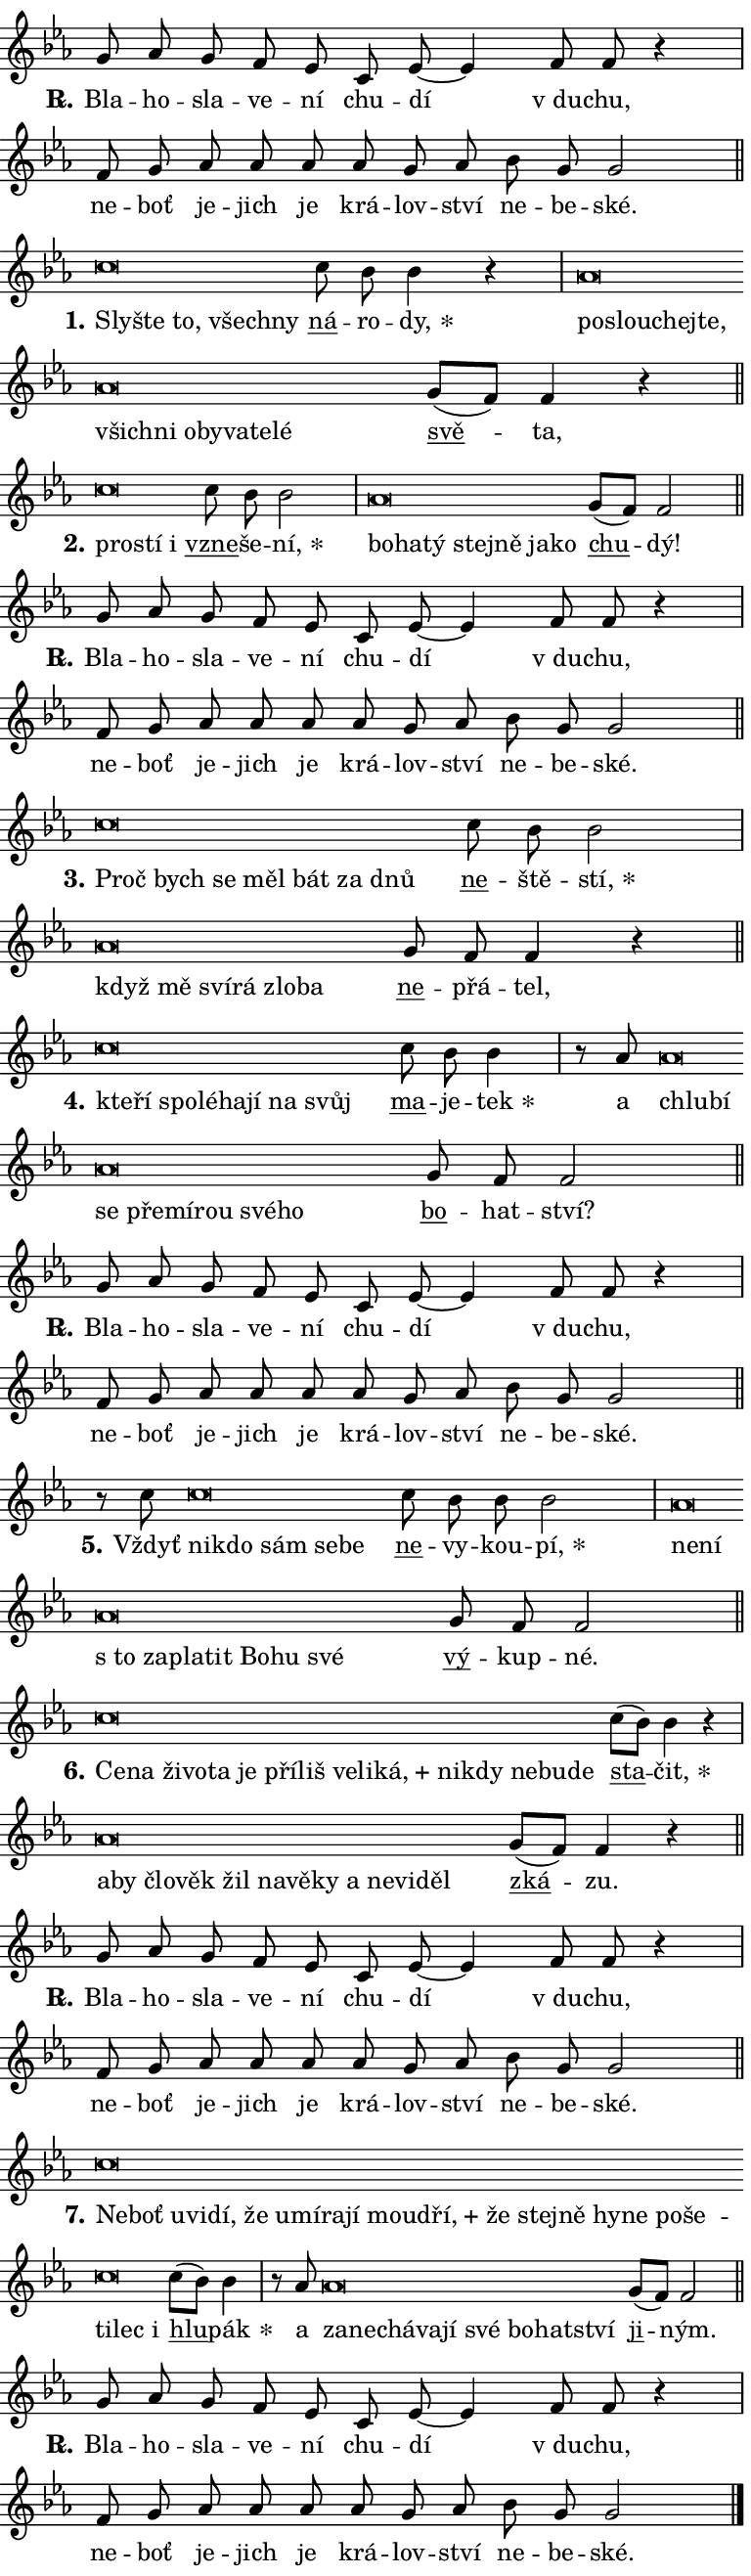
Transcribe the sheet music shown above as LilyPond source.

\version "2.24.0"
\header { tagline = "" }
\paper {
  indent = 0\cm
  top-margin = 0\cm
  right-margin = 0.13\cm % to fit lyric hyphens
  bottom-margin = 0\cm
  left-margin = 0\cm
  paper-width = 13\cm
  page-breaking = #ly:one-page-breaking
  system-system-spacing.basic-distance = #11
  score-system-spacing.basic-distance = #11
  ragged-last = ##f
}


%% Author: Thomas Morley
%% https://lists.gnu.org/archive/html/lilypond-user/2020-05/msg00002.html
#(define (line-position grob)
"Returns position of @var[grob} in current system:
   @code{'start}, if at first time-step
   @code{'end}, if at last time-step
   @code{'middle} otherwise
"
  (let* ((col (ly:item-get-column grob))
         (ln (ly:grob-object col 'left-neighbor))
         (rn (ly:grob-object col 'right-neighbor))
         (col-to-check-left (if (ly:grob? ln) ln col))
         (col-to-check-right (if (ly:grob? rn) rn col))
         (break-dir-left
           (and
             (ly:grob-property col-to-check-left 'non-musical #f)
             (ly:item-break-dir col-to-check-left)))
         (break-dir-right
           (and
             (ly:grob-property col-to-check-right 'non-musical #f)
             (ly:item-break-dir col-to-check-right))))
        (cond ((eqv? 1 break-dir-left) 'start)
              ((eqv? -1 break-dir-right) 'end)
              (else 'middle))))

#(define (tranparent-at-line-position vctor)
  (lambda (grob)
  "Relying on @code{line-position} select the relevant enry from @var{vctor}.
Used to determine transparency,"
    (case (line-position grob)
      ((end) (not (vector-ref vctor 0)))
      ((middle) (not (vector-ref vctor 1)))
      ((start) (not (vector-ref vctor 2))))))

noteHeadBreakVisibility =
#(define-music-function (break-visibility)(vector?)
"Makes @code{NoteHead}s transparent relying on @var{break-visibility}"
#{
  \override NoteHead.transparent =
    #(tranparent-at-line-position break-visibility)
#})

#(define delete-ledgers-for-transparent-note-heads
  (lambda (grob)
    "Reads whether a @code{NoteHead} is transparent.
If so this @code{NoteHead} is removed from @code{'note-heads} from
@var{grob}, which is supposed to be @code{LedgerLineSpanner}.
As a result ledgers are not printed for this @code{NoteHead}"
    (let* ((nhds-array (ly:grob-object grob 'note-heads))
           (nhds-list
             (if (ly:grob-array? nhds-array)
                 (ly:grob-array->list nhds-array)
                 '()))
           ;; Relies on the transparent-property being done before
           ;; Staff.LedgerLineSpanner.after-line-breaking is executed.
           ;; This is fragile ...
           (to-keep
             (remove
               (lambda (nhd)
                 (ly:grob-property nhd 'transparent #f))
               nhds-list)))
      ;; TODO find a better method to iterate over grob-arrays, similiar
      ;; to filter/remove etc for lists
      ;; For now rebuilt from scratch
      (set! (ly:grob-object grob 'note-heads)  '())
      (for-each
        (lambda (nhd)
          (ly:pointer-group-interface::add-grob grob 'note-heads nhd))
        to-keep))))

squashNotes = {
  \override NoteHead.X-extent = #'(-0.2 . 0.2)
  \override NoteHead.Y-extent = #'(-0.75 . 0)
  \override NoteHead.stencil =
    #(lambda (grob)
       (let ((pos (ly:grob-property grob 'staff-position)))
         (begin
           (if (< pos -7) (display "ERROR: Lower brevis then expected\n") (display ""))
           (if (<= pos -6) ly:text-interface::print ly:note-head::print))))
}
unSquashNotes = {
  \revert NoteHead.X-extent
  \revert NoteHead.Y-extent
  \revert NoteHead.stencil
}

hideNotes = \noteHeadBreakVisibility #begin-of-line-visible
unHideNotes = \noteHeadBreakVisibility #all-visible

% work-around for resetting accidentals
% https://lilypond.org/doc/v2.23/Documentation/notation/displaying-rhythms#unmetered-music
cadenzaMeasure = {
  \cadenzaOff
  \partial 1024 s1024
  \cadenzaOn
}

#(define-markup-command (accent layout props text) (markup?)
  "Underline accented syllable"
  (interpret-markup layout props
    #{\markup \override #'(offset . 4.3) \underline { #text }#}))

responsum = \markup \concat {
  "R" \hspace #-1.05 \path #0.1 #'((moveto 0 0.07) (lineto 0.9 0.8)) \hspace #0.05 "."
}

spaceSize = #0.6828661417322834 % exact space size for TeX Gyre Schola

\layout {
  \context {
    \Staff
    \remove "Time_signature_engraver"
    \override LedgerLineSpanner.after-line-breaking = #delete-ledgers-for-transparent-note-heads
  }
  \context {
    \Lyrics {
      \override LyricSpace.minimum-distance = \spaceSize
      \override LyricText.font-name = #"TeX Gyre Schola"
      \override LyricText.font-size = 1
      \override StanzaNumber.font-name = #"TeX Gyre Schola Bold"
      \override StanzaNumber.font-size = 1
    }
  }
  \context {
    \Score 
    \override NoteHead.text =
      #(lambda (grob) 
        (let ((pos (ly:grob-property grob 'staff-position)))
          #{\markup {
            \combine
              \halign #-0.55 \raise #(if (= pos -6) 0 0.5) \override #'(thickness . 2) \draw-line #'(3.2 . 0)
              \musicglyph "noteheads.sM1"
          }#}))
  }
}

% magnetic-lyrics.ily
%
%   written by
%     Jean Abou Samra <jean@abou-samra.fr>
%     Werner Lemberg <wl@gnu.org>
%
%   adapted by
%     Jiri Hon <jiri.hon@gmail.com>
%
% Version 2022-Apr-15

% https://www.mail-archive.com/lilypond-user@gnu.org/msg149350.html

#(define (Left_hyphen_pointer_engraver context)
   "Collect syllable-hyphen-syllable occurrences in lyrics and store
them in properties.  This engraver only looks to the left.  For
example, if the lyrics input is @code{foo -- bar}, it does the
following.

@itemize @bullet
@item
Set the @code{text} property of the @code{LyricHyphen} grob between
@q{foo} and @q{bar} to @code{foo}.

@item
Set the @code{left-hyphen} property of the @code{LyricText} grob with
text @q{foo} to the @code{LyricHyphen} grob between @q{foo} and
@q{bar}.
@end itemize

Use this auxiliary engraver in combination with the
@code{lyric-@/text::@/apply-@/magnetic-@/offset!} hook."
   (let ((hyphen #f)
         (text #f))
     (make-engraver
      (acknowledgers
       ((lyric-syllable-interface engraver grob source-engraver)
        (set! text grob)))
      (end-acknowledgers
       ((lyric-hyphen-interface engraver grob source-engraver)
        ;(when (not (grob::has-interface grob 'lyric-space-interface))
          (set! hyphen grob)));)
      ((stop-translation-timestep engraver)
       (when (and text hyphen)
         (ly:grob-set-object! text 'left-hyphen hyphen))
       (set! text #f)
       (set! hyphen #f)))))

#(define (lyric-text::apply-magnetic-offset! grob)
   "If the space between two syllables is less than the value in
property @code{LyricText@/.details@/.squash-threshold}, move the right
syllable to the left so that it gets concatenated with the left
syllable.

Use this function as a hook for
@code{LyricText@/.after-@/line-@/breaking} if the
@code{Left_@/hyphen_@/pointer_@/engraver} is active."
   (let ((hyphen (ly:grob-object grob 'left-hyphen #f)))
     (when hyphen
       (let ((left-text (ly:spanner-bound hyphen LEFT)))
         (when (grob::has-interface left-text 'lyric-syllable-interface)
           (let* ((common (ly:grob-common-refpoint grob left-text X))
                  (this-x-ext (ly:grob-extent grob common X))
                  (left-x-ext
                   (begin
                     ;; Trigger magnetism for left-text.
                     (ly:grob-property left-text 'after-line-breaking)
                     (ly:grob-extent left-text common X)))
                  ;; `delta` is the gap width between two syllables.
                  (delta (- (interval-start this-x-ext)
                            (interval-end left-x-ext)))
                  (details (ly:grob-property grob 'details))
                  (threshold (assoc-get 'squash-threshold details 0.2)))
             (when (< delta threshold)
               (let* (;; We have to manipulate the input text so that
                      ;; ligatures crossing syllable boundaries are not
                      ;; disabled.  For languages based on the Latin
                      ;; script this is essentially a beautification.
                      ;; However, for non-Western scripts it can be a
                      ;; necessity.
                      (lt (ly:grob-property left-text 'text))
                      (rt (ly:grob-property grob 'text))
                      (is-space (grob::has-interface hyphen 'lyric-space-interface))
                      (space (if is-space " " ""))
                      (extra-delta (if is-space spaceSize 0))
                      ;; Append new syllable.
                      (ltrt-space (if (and (string? lt) (string? rt))
                                (string-append lt space rt)
                                (make-concat-markup (list lt space rt))))
                      ;; Right-align `ltrt` to the right side.
                      (ltrt-space-markup (grob-interpret-markup
                               grob
                               (make-translate-markup
                                (cons (interval-length this-x-ext) 0)
                                (make-right-align-markup ltrt-space)))))
                 (begin
                   ;; Don't print `left-text`.
                   (ly:grob-set-property! left-text 'stencil #f)
                   ;; Set text and stencil (which holds all collected
                   ;; syllables so far) and shift it to the left.
                   (ly:grob-set-property! grob 'text ltrt-space)
                   (ly:grob-set-property! grob 'stencil ltrt-space-markup)
                   (ly:grob-translate-axis! grob (- (- delta extra-delta)) X))))))))))


#(define (lyric-hyphen::displace-bounds-first grob)
   ;; Make very sure this callback isn't triggered too early.
   (let ((left (ly:spanner-bound grob LEFT))
         (right (ly:spanner-bound grob RIGHT)))
     (ly:grob-property left 'after-line-breaking)
     (ly:grob-property right 'after-line-breaking)
     (ly:lyric-hyphen::print grob)))

squashThreshold = #0.4

\layout {
  \context {
    \Lyrics
    \consists #Left_hyphen_pointer_engraver
    \override LyricText.after-line-breaking =
      #lyric-text::apply-magnetic-offset!
    \override LyricHyphen.stencil = #lyric-hyphen::displace-bounds-first
    \override LyricText.details.squash-threshold = \squashThreshold
    \override LyricHyphen.minimum-distance = 0
    \override LyricHyphen.minimum-length = \squashThreshold
  }
}

squashText = \override LyricText.details.squash-threshold = 9999
unSquashText = \override LyricText.details.squash-threshold = \squashThreshold

leftText = \override LyricText.self-alignment-X = #LEFT
unLeftText = \revert LyricText.self-alignment-X

starOffset = #(lambda (grob) 
                (let ((x_offset (ly:self-alignment-interface::aligned-on-x-parent grob)))
                  (if (= x_offset 0) 0 (+ x_offset 1.2))))

star = #(define-music-function (syllable)(string?)
"Append star separator at the end of a syllable"
#{
  \once \override LyricText.X-offset = #starOffset
  \lyricmode { \markup {
    #syllable
    \override #'((font-name . "TeX Gyre Schola Bold")) \hspace #0.2 \lower #0.65 \larger "*"
  } }
#})

starAccent = #(define-music-function (syllable)(string?)
"Append star separator at the end of a syllable and make accent"
#{
  \once \override LyricText.X-offset = #starOffset
  \lyricmode { \markup {
    \accent #syllable
    \override #'((font-name . "TeX Gyre Schola Bold")) \hspace #0.2 \lower #0.65 \larger "*"
  } }
#})

breath = #(define-music-function (syllable)(string?)
"Append breathing indicator at the end of a syllable"
#{
  \lyricmode { \markup { #syllable "+" } }
#})

optionalBreath = #(define-music-function (syllable)(string?)
"Append optional breathing indicator at the end of a syllable"
#{
  \lyricmode { \markup { #syllable "(+)" } }
#})


\score {
    <<
        \new Voice = "melody" { \cadenzaOn \key es \major \relative { g'8 as g f es \bar "" c es~ es4 \bar "" f8 f r4 \cadenzaMeasure \bar "|" f8 g \bar "" as as as \bar "" as g as \bar "" bes g g2 \cadenzaMeasure \bar "||" \break } }
        \new Lyrics \lyricsto "melody" { \lyricmode { \set stanza = \responsum
Bla -- ho -- sla -- ve -- ní chu -- dí "v du" -- chu, ne -- boť je -- jich je krá -- lov -- ství ne -- be -- ské. } }
    >>
    \layout {}
}

\score {
    <<
        \new Voice = "melody" { \cadenzaOn \key es \major \relative { \squashNotes c''\breve*1/16 \hideNotes \breve*1/16 \bar "" \breve*1/16 \bar "" \breve*1/16 \breve*1/16 \bar "" \unHideNotes \unSquashNotes \bar "" c8 bes bes4 r \cadenzaMeasure \bar "|" \squashNotes as\breve*1/16 \hideNotes \breve*1/16 \bar "" \breve*1/16 \bar "" \breve*1/16 \bar "" \breve*1/16 \bar "" \breve*1/16 \bar "" \breve*1/16 \bar "" \breve*1/16 \bar "" \breve*1/16 \bar "" \breve*1/16 \breve*1/16 \bar "" \unHideNotes \unSquashNotes \bar "" g8[( f)] f4 r \cadenzaMeasure \bar "||" \break } }
        \new Lyrics \lyricsto "melody" { \lyricmode { \set stanza = "1."
\leftText Sly -- \squashText šte to, všech -- ny \unLeftText \unSquashText \markup \accent ná -- ro -- \star dy, \leftText po -- \squashText slou -- chej -- te, všich -- ni o -- by -- va -- te -- lé \unLeftText \unSquashText \markup \accent svě -- ta, } }
    >>
    \layout {}
}

\score {
    <<
        \new Voice = "melody" { \cadenzaOn \key es \major \relative { \squashNotes c''\breve*1/16 \hideNotes \breve*1/16 \breve*1/16 \bar "" \unHideNotes \unSquashNotes \bar "" c8 bes bes2 \cadenzaMeasure \bar "|" \squashNotes as\breve*1/16 \hideNotes \breve*1/16 \bar "" \breve*1/16 \bar "" \breve*1/16 \bar "" \breve*1/16 \bar "" \breve*1/16 \breve*1/16 \bar "" \unHideNotes \unSquashNotes \bar "" g8[( f)] f2 \cadenzaMeasure \bar "||" \break } }
        \new Lyrics \lyricsto "melody" { \lyricmode { \set stanza = "2."
\leftText pro -- \squashText stí i \unLeftText \unSquashText \markup \accent vzne -- še -- \star ní, \leftText bo -- \squashText ha -- tý stej -- ně ja -- ko \unLeftText \unSquashText \markup \accent chu -- dý! } }
    >>
    \layout {}
}

\score {
    <<
        \new Voice = "melody" { \cadenzaOn \key es \major \relative { g'8 as g f es \bar "" c es~ es4 \bar "" f8 f r4 \cadenzaMeasure \bar "|" f8 g \bar "" as as as \bar "" as g as \bar "" bes g g2 \cadenzaMeasure \bar "||" \break } }
        \new Lyrics \lyricsto "melody" { \lyricmode { \set stanza = \responsum
Bla -- ho -- sla -- ve -- ní chu -- dí "v du" -- chu, ne -- boť je -- jich je krá -- lov -- ství ne -- be -- ské. } }
    >>
    \layout {}
}

\score {
    <<
        \new Voice = "melody" { \cadenzaOn \key es \major \relative { \squashNotes c''\breve*1/16 \hideNotes \breve*1/16 \bar "" \breve*1/16 \bar "" \breve*1/16 \bar "" \breve*1/16 \bar "" \breve*1/16 \breve*1/16 \bar "" \unHideNotes \unSquashNotes \bar "" c8 bes bes2 \cadenzaMeasure \bar "|" \squashNotes as\breve*1/16 \hideNotes \breve*1/16 \bar "" \breve*1/16 \bar "" \breve*1/16 \bar "" \breve*1/16 \breve*1/16 \bar "" \unHideNotes \unSquashNotes \bar "" g8 f f4 r \cadenzaMeasure \bar "||" \break } }
        \new Lyrics \lyricsto "melody" { \lyricmode { \set stanza = "3."
\leftText Proč \squashText bych se měl bát za dnů \unLeftText \unSquashText \markup \accent ne -- ště -- \star stí, \leftText když \squashText mě sví -- rá zlo -- ba \unLeftText \unSquashText \markup \accent ne -- přá -- tel, } }
    >>
    \layout {}
}

\score {
    <<
        \new Voice = "melody" { \cadenzaOn \key es \major \relative { \squashNotes c''\breve*1/16 \hideNotes \breve*1/16 \bar "" \breve*1/16 \bar "" \breve*1/16 \bar "" \breve*1/16 \bar "" \breve*1/16 \bar "" \breve*1/16 \breve*1/16 \bar "" \unHideNotes \unSquashNotes \bar "" c8 bes bes4 \cadenzaMeasure \bar "|" r8 as8 \squashNotes as\breve*1/16 \hideNotes \breve*1/16 \bar "" \breve*1/16 \bar "" \breve*1/16 \bar "" \breve*1/16 \bar "" \breve*1/16 \bar "" \breve*1/16 \breve*1/16 \bar "" \unHideNotes \unSquashNotes \bar "" g8 f f2 \cadenzaMeasure \bar "||" \break } }
        \new Lyrics \lyricsto "melody" { \lyricmode { \set stanza = "4."
\leftText kte -- \squashText ří spo -- lé -- ha -- jí na svůj \unLeftText \unSquashText \markup \accent ma -- je -- \star tek a \leftText chlu -- \squashText bí se pře -- mí -- rou své -- ho \unLeftText \unSquashText \markup \accent bo -- hat -- ství? } }
    >>
    \layout {}
}

\score {
    <<
        \new Voice = "melody" { \cadenzaOn \key es \major \relative { g'8 as g f es \bar "" c es~ es4 \bar "" f8 f r4 \cadenzaMeasure \bar "|" f8 g \bar "" as as as \bar "" as g as \bar "" bes g g2 \cadenzaMeasure \bar "||" \break } }
        \new Lyrics \lyricsto "melody" { \lyricmode { \set stanza = \responsum
Bla -- ho -- sla -- ve -- ní chu -- dí "v du" -- chu, ne -- boť je -- jich je krá -- lov -- ství ne -- be -- ské. } }
    >>
    \layout {}
}

\score {
    <<
        \new Voice = "melody" { \cadenzaOn \key es \major \relative { r8 c''8 \squashNotes c\breve*1/16 \hideNotes \breve*1/16 \bar "" \breve*1/16 \bar "" \breve*1/16 \breve*1/16 \bar "" \unHideNotes \unSquashNotes \bar "" c8 bes bes bes2 \cadenzaMeasure \bar "|" \squashNotes as\breve*1/16 \hideNotes \breve*1/16 \bar "" \breve*1/16 \bar "" \breve*1/16 \bar "" \breve*1/16 \bar "" \breve*1/16 \bar "" \breve*1/16 \bar "" \breve*1/16 \breve*1/16 \bar "" \unHideNotes \unSquashNotes \bar "" g8 f f2 \cadenzaMeasure \bar "||" \break } }
        \new Lyrics \lyricsto "melody" { \lyricmode { \set stanza = "5."
Vždyť \leftText ni -- \squashText kdo sám se -- be \unLeftText \unSquashText \markup \accent ne -- vy -- kou -- \star pí, \leftText ne -- \squashText ní "s to" za -- pla -- tit Bo -- hu své \unLeftText \unSquashText \markup \accent vý -- kup -- né. } }
    >>
    \layout {}
}

\score {
    <<
        \new Voice = "melody" { \cadenzaOn \key es \major \relative { \squashNotes c''\breve*1/16 \hideNotes \breve*1/16 \bar "" \breve*1/16 \bar "" \breve*1/16 \bar "" \breve*1/16 \bar "" \breve*1/16 \bar "" \breve*1/16 \bar "" \breve*1/16 \bar "" \breve*1/16 \bar "" \breve*1/16 \bar "" \breve*1/16 \bar "" \breve*1/16 \bar "" \breve*1/16 \bar "" \breve*1/16 \bar "" \breve*1/16 \breve*1/16 \bar "" \unHideNotes \unSquashNotes \bar "" c8[( bes)] bes4 r \cadenzaMeasure \bar "|" \squashNotes as\breve*1/16 \hideNotes \breve*1/16 \bar "" \breve*1/16 \bar "" \breve*1/16 \bar "" \breve*1/16 \bar "" \breve*1/16 \bar "" \breve*1/16 \bar "" \breve*1/16 \bar "" \breve*1/16 \bar "" \breve*1/16 \bar "" \breve*1/16 \breve*1/16 \bar "" \unHideNotes \unSquashNotes \bar "" g8[( f)] f4 r \cadenzaMeasure \bar "||" \break } }
        \new Lyrics \lyricsto "melody" { \lyricmode { \set stanza = "6."
\leftText Ce -- \squashText na ži -- vo -- ta je pří -- liš ve -- li -- \breath "ká," ni -- kdy ne -- bu -- de \unLeftText \unSquashText \markup \accent sta -- \star čit, \leftText a -- \squashText by člo -- věk žil na -- vě -- ky a ne -- vi -- děl \unLeftText \unSquashText \markup \accent zká -- zu. } }
    >>
    \layout {}
}

\score {
    <<
        \new Voice = "melody" { \cadenzaOn \key es \major \relative { g'8 as g f es \bar "" c es~ es4 \bar "" f8 f r4 \cadenzaMeasure \bar "|" f8 g \bar "" as as as \bar "" as g as \bar "" bes g g2 \cadenzaMeasure \bar "||" \break } }
        \new Lyrics \lyricsto "melody" { \lyricmode { \set stanza = \responsum
Bla -- ho -- sla -- ve -- ní chu -- dí "v du" -- chu, ne -- boť je -- jich je krá -- lov -- ství ne -- be -- ské. } }
    >>
    \layout {}
}

\score {
    <<
        \new Voice = "melody" { \cadenzaOn \key es \major \relative { \squashNotes c''\breve*1/16 \hideNotes \breve*1/16 \bar "" \breve*1/16 \bar "" \breve*1/16 \bar "" \breve*1/16 \bar "" \breve*1/16 \bar "" \breve*1/16 \bar "" \breve*1/16 \bar "" \breve*1/16 \bar "" \breve*1/16 \bar "" \breve*1/16 \bar "" \breve*1/16 \bar "" \breve*1/16 \bar "" \breve*1/16 \bar "" \breve*1/16 \bar "" \breve*1/16 \bar "" \breve*1/16 \bar "" \breve*1/16 \bar "" \breve*1/16 \bar "" \breve*1/16 \bar "" \breve*1/16 \breve*1/16 \bar "" \unHideNotes \unSquashNotes \bar "" c8[( bes)] bes4 \cadenzaMeasure \bar "|" r8 as8 \squashNotes as\breve*1/16 \hideNotes \breve*1/16 \bar "" \breve*1/16 \bar "" \breve*1/16 \bar "" \breve*1/16 \bar "" \breve*1/16 \bar "" \breve*1/16 \bar "" \breve*1/16 \breve*1/16 \bar "" \unHideNotes \unSquashNotes \bar "" g8[( f)] f2 \cadenzaMeasure \bar "||" \break } }
        \new Lyrics \lyricsto "melody" { \lyricmode { \set stanza = "7."
\leftText Ne -- \squashText boť u -- vi -- dí, že u -- mí -- ra -- jí mou -- \breath "dří," že stej -- ně hy -- ne po -- še -- ti -- lec i \unLeftText \unSquashText \markup \accent hlu -- \star pák a \leftText za -- \squashText ne -- chá -- va -- jí své bo -- hat -- ství \unLeftText \unSquashText \markup \accent ji -- ným. } }
    >>
    \layout {}
}

\score {
    <<
        \new Voice = "melody" { \cadenzaOn \key es \major \relative { g'8 as g f es \bar "" c es~ es4 \bar "" f8 f r4 \cadenzaMeasure \bar "|" f8 g \bar "" as as as \bar "" as g as \bar "" bes g g2 \cadenzaMeasure \bar "||" \break } \bar "|." }
        \new Lyrics \lyricsto "melody" { \lyricmode { \set stanza = \responsum
Bla -- ho -- sla -- ve -- ní chu -- dí "v du" -- chu, ne -- boť je -- jich je krá -- lov -- ství ne -- be -- ské. } }
    >>
    \layout {}
}
